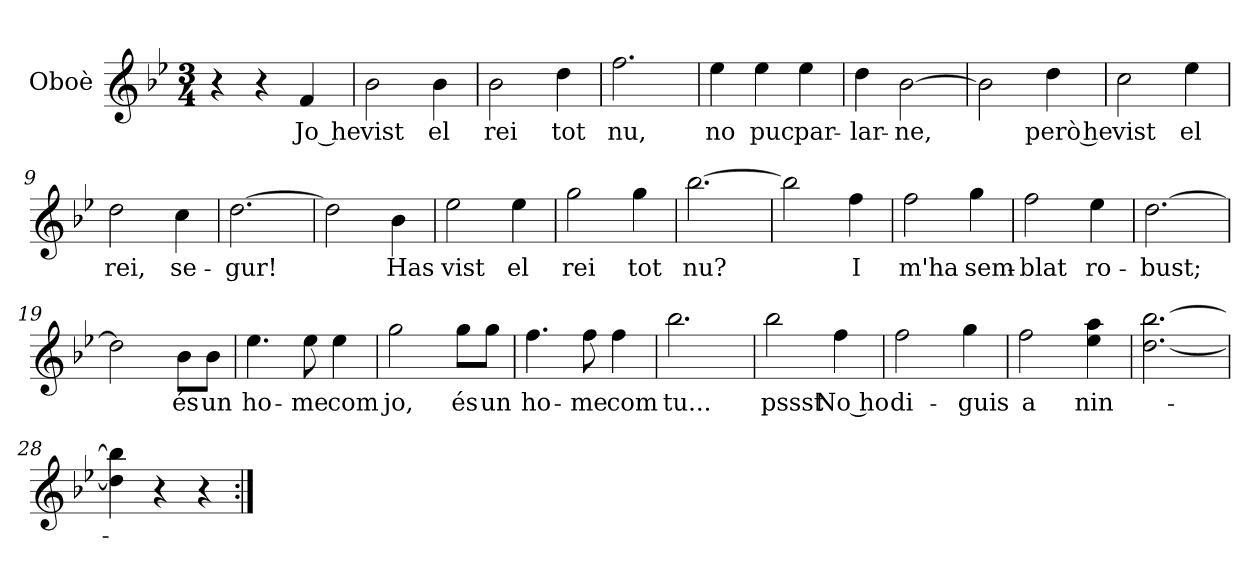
**kern	**text
*part1	*part1
*staff1	*staff1
*I"Oboè	*
*I'Ob.	*
*clefG2	*
*k[b-e-]	*
*M3/4	*
=1	=1
4r	.
4r	.
!	!LO:LY:b
4f/	Jo he
=2	=2
!	!LO:LY:b
2b-\	vist
!	!LO:LY:b
4b-\	el
=3	=3
!	!LO:LY:b
2b-\	rei
!	!LO:LY:b
4dd\	tot
=4	=4
!	!LO:LY:b
2.ff\	nu,
=5	=5
!	!LO:LY:b
4ee-\	no
!	!LO:LY:b
4ee-\	puc
!	!LO:LY:b
4ee-\	par-
=6	=6
!	!LO:LY:b
4dd\	-lar-
!	!LO:LY:b
[2b-\	-ne,
=7	=7
2b-\]	.
!	!LO:LY:b
4dd\	però he
=8	=8
!	!LO:LY:b
2cc\	vist
!	!LO:LY:b
4ee-\	el
=9	=9
!	!LO:LY:b
2dd\	rei,
!	!LO:LY:b
4cc\	se-
=10	=10
!	!LO:LY:b
[2.dd\	-gur!
=11	=11
2dd\]	.
!	!LO:LY:b
4b-\	Has
!!LO:LB:g=z
=12	=12
!	!LO:LY:b
2ee-\	vist
!	!LO:LY:b
4ee-\	el
=13	=13
!	!LO:LY:b
2gg\	rei
!	!LO:LY:b
4gg\	tot
=14	=14
!	!LO:LY:b
[2.bb-\	nu?
=15	=15
2bb-\]	.
!	!LO:LY:b
4ff\	I
=16	=16
!	!LO:LY:b
2ff\	m'ha
!	!LO:LY:b
4gg\	sem-
=17	=17
!	!LO:LY:b
2ff\	-blat
!	!LO:LY:b
4ee-\	ro-
=18	=18
!	!LO:LY:b
[2.dd\	-bust;
=19	=19
2dd\]	.
!	!LO:LY:b
8b-\L	és
!	!LO:LY:b
8b-\J	un
=20	=20
!	!LO:LY:b
4.ee-\	ho-
!	!LO:LY:b
8ee-\	-me
!	!LO:LY:b
4ee-\	com
=21	=21
!	!LO:LY:b
2gg\	jo,
!	!LO:LY:b
8gg\L	és
!	!LO:LY:b
8gg\J	un
=22	=22
!	!LO:LY:b
4.ff\	ho-
!	!LO:LY:b
8ff\	-me
!	!LO:LY:b
4ff\	com
!!LO:LB:g=z
=23	=23
!	!LO:LY:b
2.bb-\	tu...
=24	=24
!	!LO:LY:b
2bb-\	pssst
!	!LO:LY:b
4ff\	No ho
=25	=25
!	!LO:LY:b
2ff\	di-
!	!LO:LY:b
4gg\	-guis
=26	=26
!	!LO:LY:b
2ff\	a
!	!LO:LY:b
4ee-\ 4aa\	nin-
=27	=27
[2.dd\ [2.bb-\	.
=28	=28
4dd\] 4bb-\]	.
4r	.
4r	.
=:|!	=:|!
*-	*-
